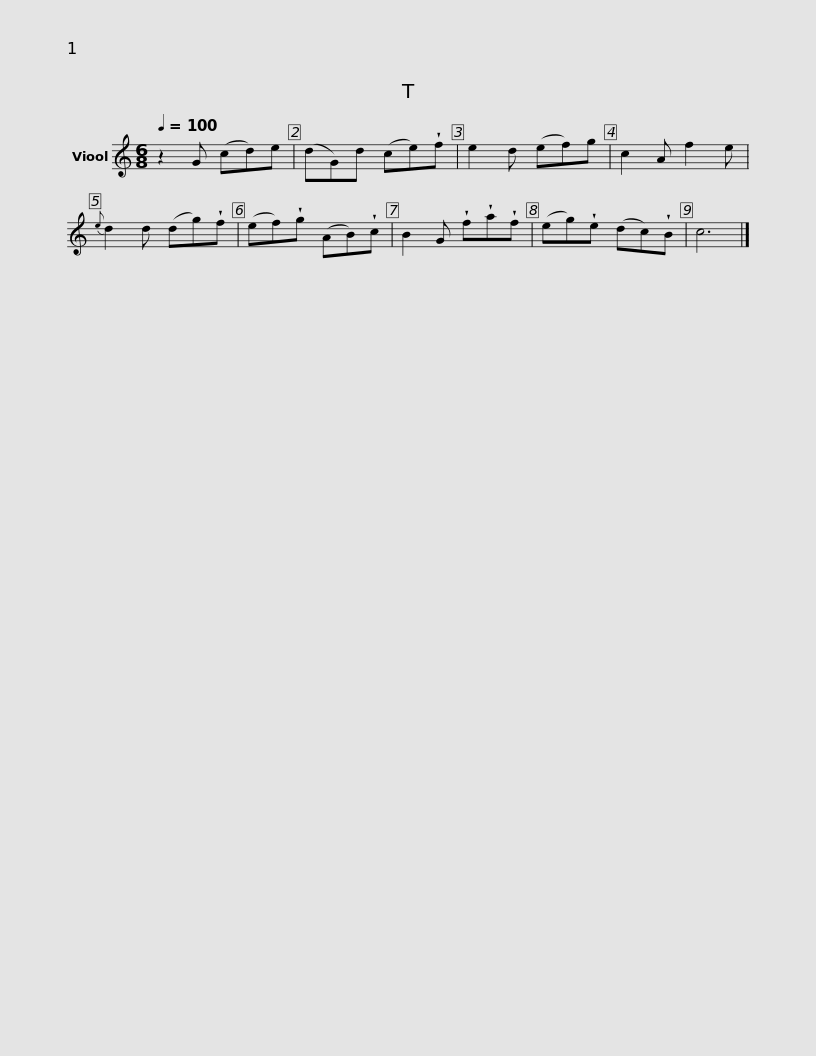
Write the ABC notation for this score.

X:1
L:1/8
Q:1/4=100
M:6/8
I:linebreak $
K:C
V:1 treble
V:1
 z2 G (cd)e | (dG)d (ce)!wedge!f | e2 d (ef)g | c2 A f2 e |{e} d2 d (dg)!wedge!f |$ %5
 (ef)!wedge!g (AB)!wedge!c | B2 G !wedge!f!wedge!a!wedge!f | (eg)!wedge!e (dc)!wedge!B | c6 |] %9
